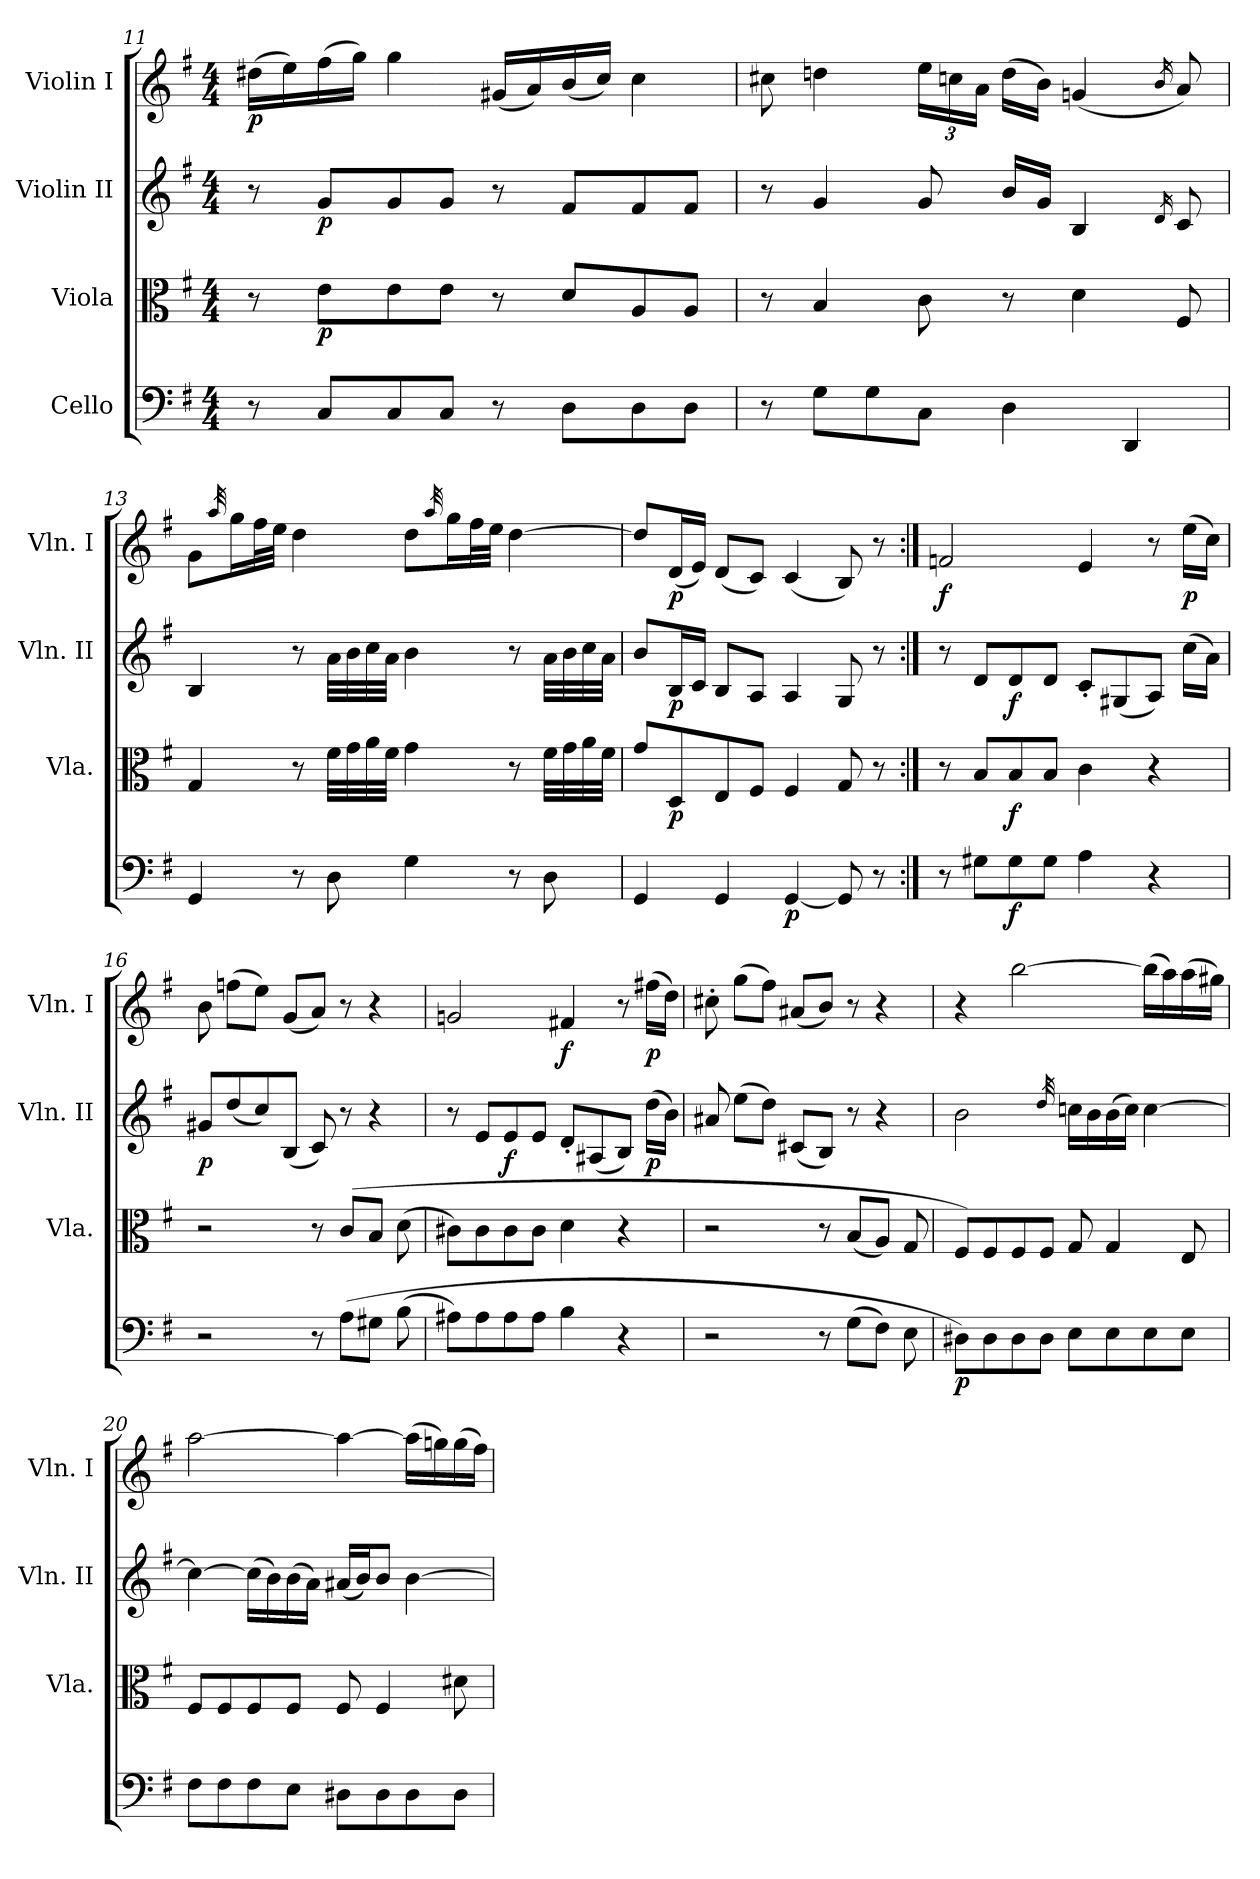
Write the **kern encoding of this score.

**kern	**dynam	**kern	**dynam	**kern	**dynam	**kern	**dynam
*part4	*part4	*part3	*part3	*part2	*part2	*part1	*part1
*staff4	*staff4	*staff3	*staff3	*staff2	*staff2	*staff1	*staff1
*I"Cello	*	*I"Viola	*	*I"Violin II	*	*I"Violin I	*
*	*	*I'Vla.	*	*I'Vln. II	*	*I'Vln. I	*
!!LO:LB:g=z
*clefF4	*	*clefC3	*	*clefG2	*	*clefG2	*
*k[f#]	*	*k[f#]	*	*k[f#]	*	*k[f#]	*
*e:	*	*e:	*	*e:	*	*e:	*
*M4/4	*	*M4/4	*	*M4/4	*	*M4/4	*
=11	=11	=11	=11	=11	=11	=11	=11
!	!	!	!	!	!	!	!LO:DY:b
8r	.	8r	.	8r	.	(16dd#X\LL	p
.	.	.	.	.	.	16ee\)	.
!	!	!	!LO:DY:b	!	!LO:DY:b	!	!
8C/L	.	8e\L	p	8g/L	p	(16ff#\	.
.	.	.	.	.	.	16gg\JJ)	.
8C/	.	8e\	.	8g/	.	4gg\	.
8C/J	.	8e\J	.	8g/J	.	.	.
8r	.	8r	.	8r	.	(16g#X/LL	.
.	.	.	.	.	.	16a/)	.
8D\L	.	8d/L	.	8f#/L	.	(16b/	.
.	.	.	.	.	.	16cc/JJ)	.
8D\	.	8A/	.	8f#/	.	4cc\	.
8D\J	.	8A/J	.	8f#/J	.	.	.
=12	=12	=12	=12	=12	=12	=12	=12
8r	.	8r	.	8r	.	8cc#X\	.
8G\L	.	4B/	.	4g/	.	4ddn\	.
8G\	.	.	.	.	.	.	.
8C\J	.	8c\	.	8g/	.	24ee\LL	.
.	.	.	.	.	.	24ccn\	.
.	.	.	.	.	.	24a/JJ	.
4D\	.	8r	.	16b/LL	.	(16dd\LL	.
.	.	.	.	16g/JJ	.	16b\JJ)	.
.	.	4d\	.	4B/	.	(4gn/	.
4DD/	.	.	.	.	.	.	.
.	.	.	.	16qd/	.	16qb/	.
.	.	8F#/	.	8c/	.	8a/)	.
=13	=13	=13	=13	=13	=13	=13	=13
4GG/	.	4G/	.	4B/	.	8g\L	.
.	.	.	.	.	.	32qaa/	.
.	.	.	.	.	.	16gg\L	.
.	.	.	.	.	.	32ff#\L	.
.	.	.	.	.	.	32ee\JJJ	.
8r	.	8r	.	8r	.	4dd\	.
8D\	.	32f#\LLL	.	32a\LLL	.	.	.
.	.	32g\	.	32b\	.	.	.
.	.	32a\	.	32cc\	.	.	.
.	.	32f#\JJJ	.	32a\JJJ	.	.	.
4G\	.	4g\	.	4b\	.	8dd\L	.
.	.	.	.	.	.	32qaa/	.
.	.	.	.	.	.	16gg\L	.
.	.	.	.	.	.	32ff#\L	.
.	.	.	.	.	.	32ee\JJJ	.
8r	.	8r	.	8r	.	[4dd\	.
8D\	.	32f#\LLL	.	32a\LLL	.	.	.
.	.	32g\	.	32b\	.	.	.
.	.	32a\	.	32cc\	.	.	.
.	.	32f#\JJJ	.	32a\JJJ	.	.	.
=14	=14	=14	=14	=14	=14	=14	=14
4GG/	.	8g/L	.	8b/L	.	8dd/L]	.
!	!	!	!LO:DY:b	!	!LO:DY:b	!	!LO:DY:b
.	.	8D/	p	16B/L	p	(16d/L	p
.	.	.	.	16c/JJ	.	16e/JJ)	.
4GG/	.	8E/	.	8B/L	.	(8d/L	.
.	.	8F#/J	.	8A/J	.	8c/J)	.
!	!LO:DY:b	!	!	!	!	!	!
[4GG/	p	4F#/	.	4A/	.	(4c/	.
8GG/]	.	8G/	.	8G/	.	8B/)	.
8r	.	8r	.	8r	.	8r	.
!!LO:LB:g=z
=15:|!	=15:|!	=15:|!	=15:|!	=15:|!	=15:|!	=15:|!	=15:|!
!	!	!	!	!	!	!	!LO:DY:b
8r	.	8r	.	8r	.	2fn/	f
8G#X\L	.	8B/L	.	8d/L	.	.	.
!	!LO:DY:b	!	!LO:DY:b	!	!LO:DY:b	!	!
8G#\	f	8B/	f	8d/	f	.	.
8G#\J	.	8B/J	.	8d/J	.	.	.
4A\	.	4c\	.	8c'/L	.	4e/	.
.	.	.	.	(8G#X/	.	.	.
4r	.	4r	.	8A/J)	.	8r	.
!	!	!	!	!	!	!	!LO:DY:b
.	.	.	.	(16cc\LL	.	(16ee\LL	p
.	.	.	.	16a\JJ)	.	16cc\JJ)	.
=16	=16	=16	=16	=16	=16	=16	=16
!	!	!	!LO:DY:a	!	!	!	!
2r	.	2r	p	8g#X/L	.	8b\	.
.	.	.	.	(8dd/	.	(8ffn\L	.
.	.	.	.	8cc/)	.	8ee\J)	.
.	.	.	.	(8B/J	.	(8g/L	.
8r	.	8r	.	8c/)	.	8a/J)	.
(8A\L	.	(8c/L	.	8r	.	8r	.
8G#X\J	.	8B/J	.	4r	.	4r	.
(8B\	.	(8d\	.	.	.	.	.
=17	=17	=17	=17	=17	=17	=17	=17
8A#X\L)	.	8c#X\L)	.	8r	.	2gn/	.
8A#\	.	8c#\	.	8e/L	.	.	.
!	!	!	!LO:DY:a	!	!	!	!
8A#\	.	8c#\	f	8e/	.	.	.
8A#\J	.	8c#\J	.	8e/J	.	.	.
!	!	!	!	!	!	!	!LO:DY:b
4B\	.	4d\	.	8d'/L	.	4f#X/	f
.	.	.	.	(8A#X/	.	.	.
4r	.	4r	.	8B/J)	.	8r	.
!	!	!	!	!	!LO:DY:b	!	!LO:DY:b
.	.	.	.	(16dd\LL	p	(16ff#X\LL	p
.	.	.	.	16b\JJ)	.	16dd\JJ)	.
=18	=18	=18	=18	=18	=18	=18	=18
2r	.	2r	.	8a#X/	.	8cc#X'\	.
.	.	.	.	(8ee\L	.	(8gg\L	.
.	.	.	.	8dd\J)	.	8ff#\J)	.
.	.	.	.	(8c#X/L	.	(8a#X/L	.
8r	.	8r	.	8B/J)	.	8b/J)	.
(8G\L	.	(8B/L	.	8r	.	8r	.
8F#\J)	.	8A/J)	.	4r	.	4r	.
8E\	.	8G/	.	.	.	.	.
!!LO:LB:g=z
=19	=19	=19	=19	=19	=19	=19	=19
!	!LO:DY:b	!	!	!	!	!	!
8D#X\L)	p	8F#/L)	.	2b\	.	4r	.
8D#\	.	8F#/	.	.	.	.	.
8D#\	.	8F#/	.	.	.	[2bb\	.
8D#\J	.	8F#/J	.	.	.	.	.
.	.	.	.	32qdd/	.	.	.
8E\L	.	8G/	.	16ccn\LL	.	.	.
.	.	.	.	16b\	.	.	.
8E\	.	4G/	.	(16b\	.	.	.
.	.	.	.	16cc\JJ)	.	.	.
8E\	.	.	.	[4cc\	.	(16bb\LL]	.
.	.	.	.	.	.	16aa\)	.
8E\J	.	8E/	.	.	.	(16aa\	.
.	.	.	.	.	.	16gg#X\JJ)	.
=20	=20	=20	=20	=20	=20	=20	=20
8F#\L	.	8F#/L	.	4cc\_	.	[2aa\	.
8F#\	.	8F#/	.	.	.	.	.
8F#\	.	8F#/	.	(16cc\LL]	.	.	.
.	.	.	.	16b\)	.	.	.
8E\J	.	8F#/J	.	(16b\	.	.	.
.	.	.	.	16a\JJ)	.	.	.
8D#X\L	.	8F#/	.	(16a#X/LL	.	4aa\_	.
.	.	.	.	16b/J)	.	.	.
8D#\	.	4F#/	.	8b/J	.	.	.
8D#\	.	.	.	[4b\	.	(16aa\LL]	.
.	.	.	.	.	.	16ggn\)	.
8D#\J	.	8d#X\	.	.	.	(16gg\	.
.	.	.	.	.	.	16ff#\JJ)	.
=	=	=	=	=	=	=	=
*-	*-	*-	*-	*-	*-	*-	*-
